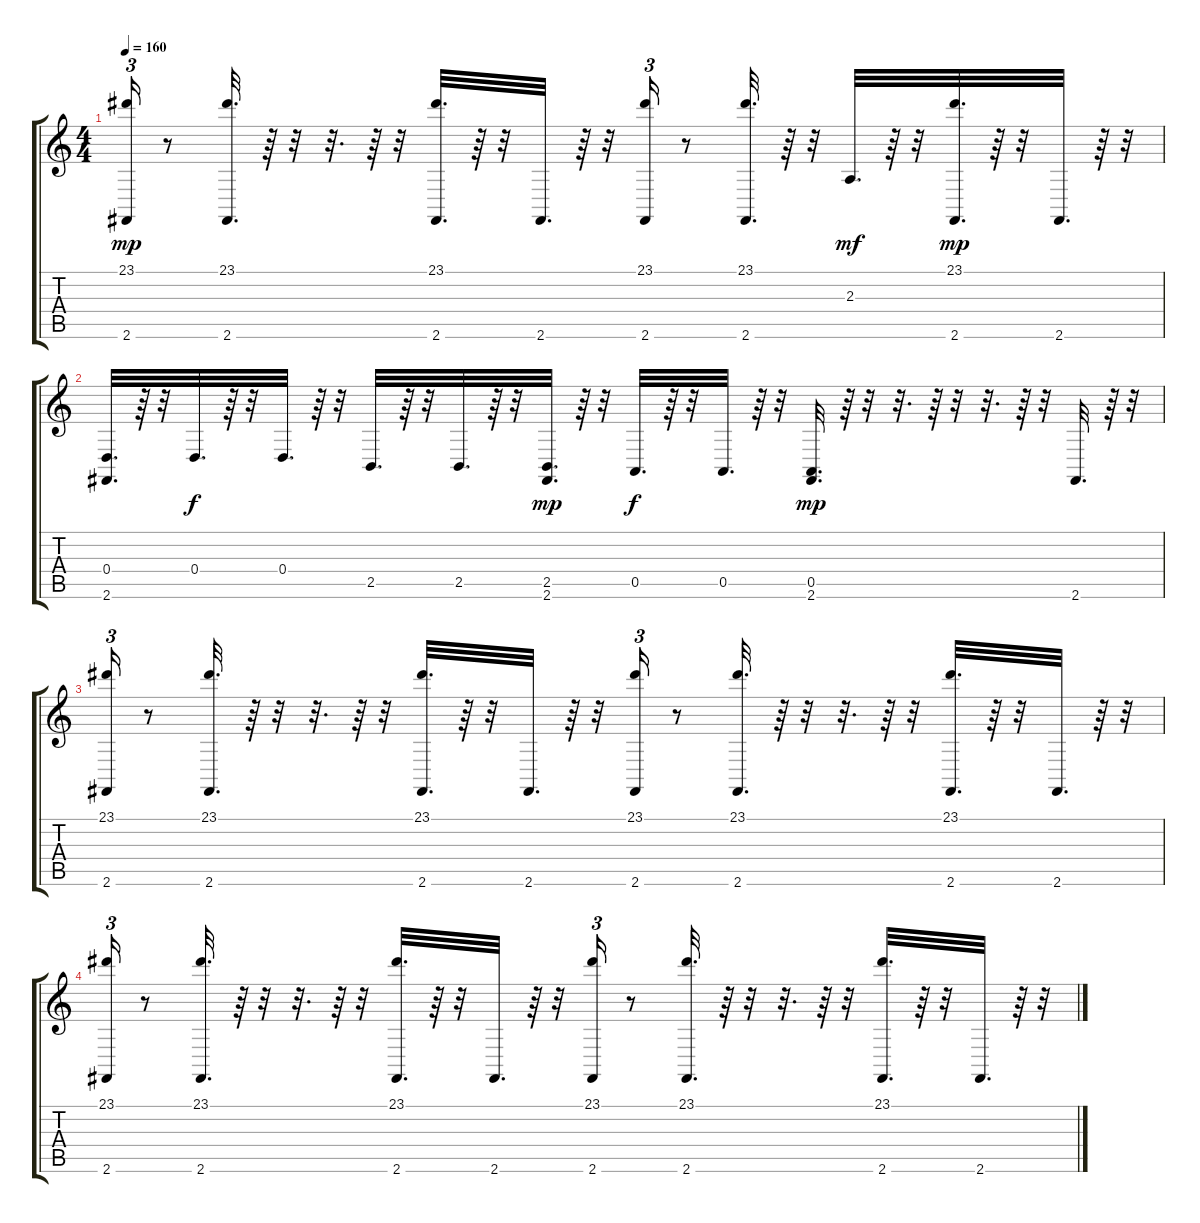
\track "" {instrument celesta}
\staff {score tabs}
\tuning (E4 B3 G3 D3 A2 E2) {hide}
\ts (4 4)
\tempo 160
\clef g2
\ks c
(23.1 2.6).16{tu (3 2) dy mp} r.8 (23.1 2.6).32{d} r.64 r.32 r.32{d} r.64 r.32 (23.1 2.6).32{d} r.64 r.32 2.6.32{d} r.64 r.32 (23.1 2.6).16{tu (3 2)} r.8 (23.1 2.6).32{d} r.64 r.32 2.3.32{d dy mf} r.64 r.32 (23.1 2.6).32{d dy mp} r.64 r.32 2.6.32{d} r.64 r.32 |
(0.4 2.6).32{d} r.64 r.32 0.4.32{d dy f} r.64 r.32 0.4.32{d} r.64 r.32 2.5.32{d} r.64 r.32 2.5.32{d} r.64 r.32 (2.5 2.6).32{d dy mp} r.64 r.32 0.5.32{d dy f} r.64 r.32 0.5.32{d} r.64 r.32 (0.5 2.6).32{d dy mp} r.64 r.32 r.32{d} r.64 r.32 r.32{d} r.64 r.32 2.6.32{d} r.64 r.32 |
(23.1 2.6).16{tu (3 2)} r.8 (23.1 2.6).32{d} r.64 r.32 r.32{d} r.64 r.32 (23.1 2.6).32{d} r.64 r.32 2.6.32{d} r.64 r.32 (23.1 2.6).16{tu (3 2)} r.8 (23.1 2.6).32{d} r.64 r.32 r.32{d} r.64 r.32 (23.1 2.6).32{d} r.64 r.32 2.6.32{d} r.64 r.32 |
(23.1 2.6).16{tu (3 2)} r.8 (23.1 2.6).32{d} r.64 r.32 r.32{d} r.64 r.32 (23.1 2.6).32{d} r.64 r.32 2.6.32{d} r.64 r.32 (23.1 2.6).16{tu (3 2)} r.8 (23.1 2.6).32{d} r.64 r.32 r.32{d} r.64 r.32 (23.1 2.6).32{d} r.64 r.32 2.6.32{d} r.64 r.32
